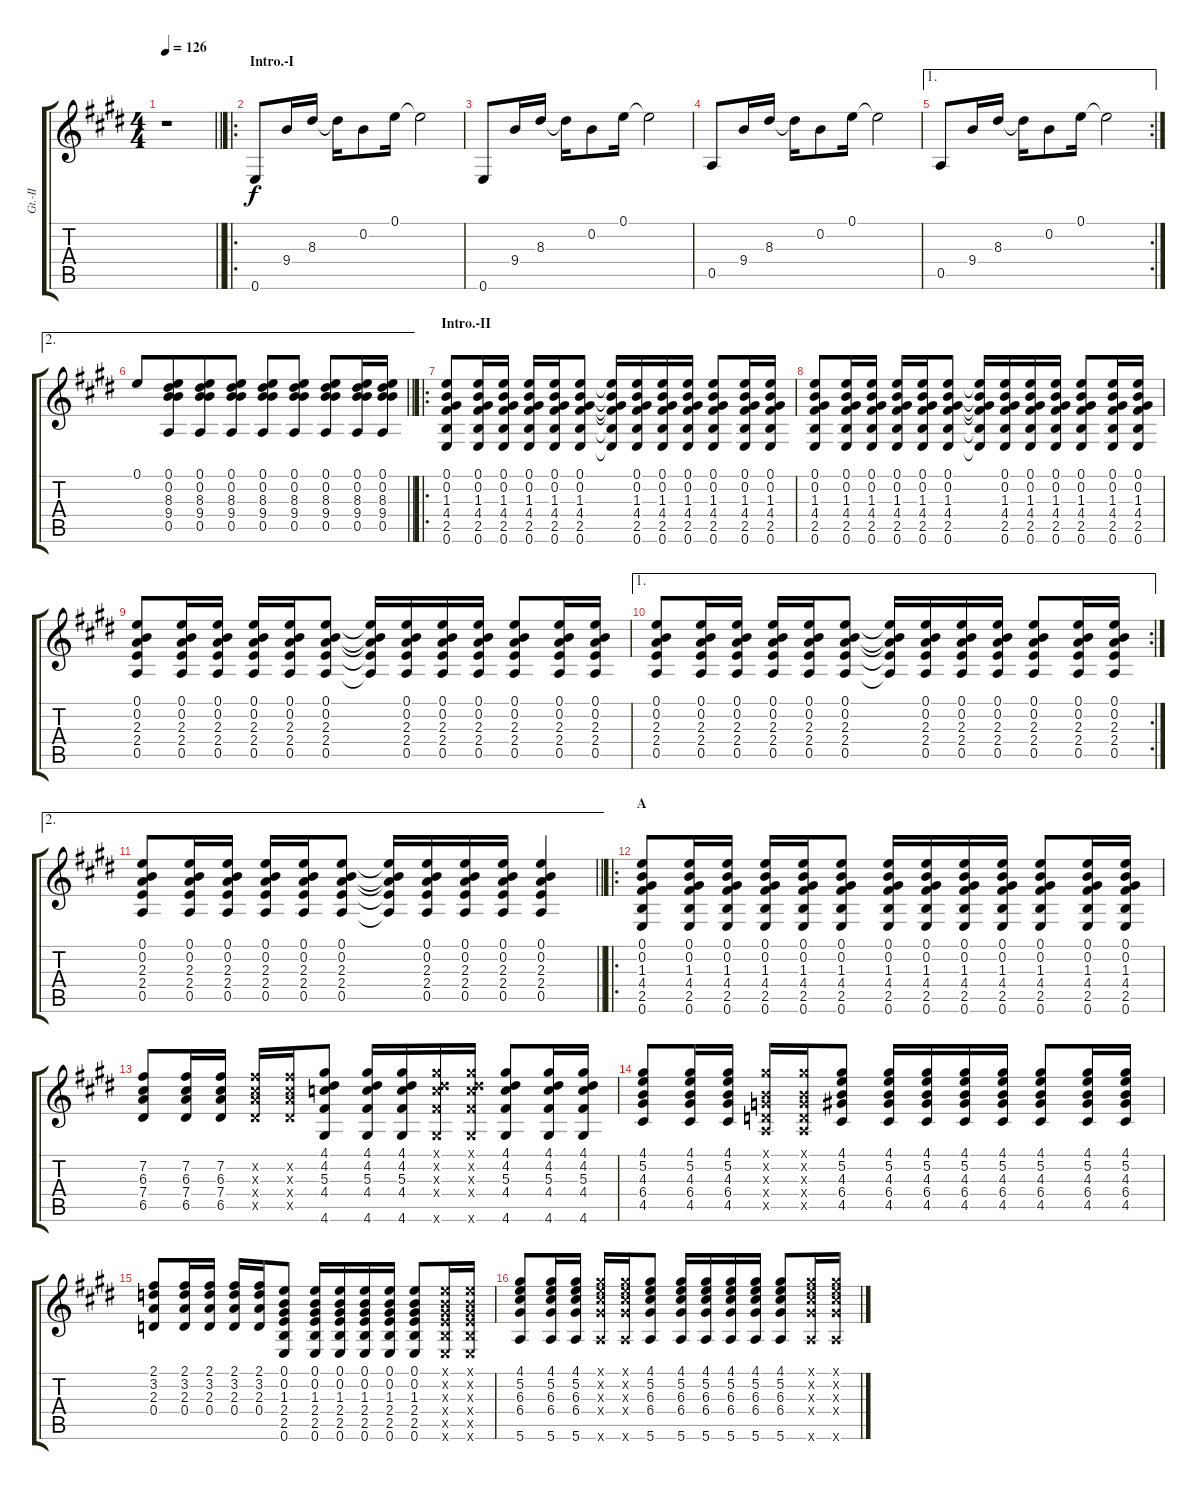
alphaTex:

\track ("Gt.-II" "Gt.-II") {instrument acousticguitarnylon}
\staff {score tabs}
\tuning (E4 B3 G3 D3 A2 E2) {hide}
\ts (4 4)
\tempo 126
\clef g2
\barLineRight lightlight
\ks e
r.1{dy f instrument acousticguitarnylon} |
\ro
\section ("" "Intro.-I")
0.6.8 9.4.16 8.3.16 8.3{t}.16 0.2.8 0.1.16 0.1{t}.2 |
0.6.8 9.4.16 8.3.16 8.3{t}.16 0.2.8 0.1.16 0.1{t}.2 |
0.5.8 9.4.16 8.3.16 8.3{t}.16 0.2.8 0.1.16 0.1{t}.2 |
\ae 1
\rc 2
0.5.8 9.4.16 8.3.16 8.3{t}.16 0.2.8 0.1.16 0.1{t}.2 |
\ae 2
\barLineRight lightlight
0.1.8 (0.1 0.2 8.3 9.4 0.5).8{beam merge} (0.1 0.2 8.3 9.4 0.5).8 (0.1 0.2 8.3 9.4 0.5).8 (0.1 0.2 8.3 9.4 0.5).8 (0.1 0.2 8.3 9.4 0.5).8 (0.1 0.2 8.3 9.4 0.5).8 (0.1 0.2 8.3 9.4 0.5).16 (0.1 0.2 8.3 9.4 0.5).16 |
\ro
\section ("" "Intro.-II")
(0.1 0.2 1.3 4.4 2.5 0.6).8 (0.1 0.2 1.3 4.4 2.5 0.6).16 (0.1 0.2 1.3 4.4 2.5 0.6).16 (0.1 0.2 1.3 4.4 2.5 0.6).16 (0.1 0.2 1.3 4.4 2.5 0.6).16 (0.1 0.2 1.3 4.4 2.5 0.6).8 (0.1{t} 0.2{t} 1.3{t} 4.4{t} 2.5{t} 0.6{t}).16 (0.1 0.2 1.3 4.4 2.5 0.6).16 (0.1 0.2 1.3 4.4 2.5 0.6).16 (0.1 0.2 1.3 4.4 2.5 0.6).16 (0.1 0.2 1.3 4.4 2.5 0.6).8 (0.1 0.2 1.3 4.4 2.5 0.6).16 (0.1 0.2 1.3 4.4 2.5 0.6).16 |
(0.1 0.2 1.3 4.4 2.5 0.6).8 (0.1 0.2 1.3 4.4 2.5 0.6).16 (0.1 0.2 1.3 4.4 2.5 0.6).16 (0.1 0.2 1.3 4.4 2.5 0.6).16 (0.1 0.2 1.3 4.4 2.5 0.6).16 (0.1 0.2 1.3 4.4 2.5 0.6).8 (0.1{t} 0.2{t} 1.3{t} 4.4{t} 2.5{t} 0.6{t}).16 (0.1 0.2 1.3 4.4 2.5 0.6).16 (0.1 0.2 1.3 4.4 2.5 0.6).16 (0.1 0.2 1.3 4.4 2.5 0.6).16 (0.1 0.2 1.3 4.4 2.5 0.6).8 (0.1 0.2 1.3 4.4 2.5 0.6).16 (0.1 0.2 1.3 4.4 2.5 0.6).16 |
(0.1 0.2 2.3 2.4 0.5).8 (0.1 0.2 2.3 2.4 0.5).16 (0.1 0.2 2.3 2.4 0.5).16 (0.1 0.2 2.3 2.4 0.5).16 (0.1 0.2 2.3 2.4 0.5).16 (0.1 0.2 2.3 2.4 0.5).8 (0.1{t} 0.2{t} 2.3{t} 2.4{t} 0.5{t}).16 (0.1 0.2 2.3 2.4 0.5).16 (0.1 0.2 2.3 2.4 0.5).16 (0.1 0.2 2.3 2.4 0.5).16 (0.1 0.2 2.3 2.4 0.5).8 (0.1 0.2 2.3 2.4 0.5).16 (0.1 0.2 2.3 2.4 0.5).16 |
\ae 1
\rc 2
(0.1 0.2 2.3 2.4 0.5).8 (0.1 0.2 2.3 2.4 0.5).16 (0.1 0.2 2.3 2.4 0.5).16 (0.1 0.2 2.3 2.4 0.5).16 (0.1 0.2 2.3 2.4 0.5).16 (0.1 0.2 2.3 2.4 0.5).8 (0.1{t} 0.2{t} 2.3{t} 2.4{t} 0.5{t}).16 (0.1 0.2 2.3 2.4 0.5).16 (0.1 0.2 2.3 2.4 0.5).16 (0.1 0.2 2.3 2.4 0.5).16 (0.1 0.2 2.3 2.4 0.5).8 (0.1 0.2 2.3 2.4 0.5).16 (0.1 0.2 2.3 2.4 0.5).16 |
\ae 2
\barLineRight lightlight
(0.1 0.2 2.3 2.4 0.5).8 (0.1 0.2 2.3 2.4 0.5).16 (0.1 0.2 2.3 2.4 0.5).16 (0.1 0.2 2.3 2.4 0.5).16 (0.1 0.2 2.3 2.4 0.5).16 (0.1 0.2 2.3 2.4 0.5).8 (0.1{t} 0.2{t} 2.3{t} 2.4{t} 0.5{t}).16 (0.1 0.2 2.3 2.4 0.5).16 (0.1 0.2 2.3 2.4 0.5).16 (0.1 0.2 2.3 2.4 0.5).16 (0.1 0.2 2.3 2.4 0.5).4 |
\ro
\section ("" "A")
(0.1 0.2 1.3 4.4 2.5 0.6).8 (0.1 0.2 1.3 4.4 2.5 0.6).16 (0.1 0.2 1.3 4.4 2.5 0.6).16 (0.1 0.2 1.3 4.4 2.5 0.6).16 (0.1 0.2 1.3 4.4 2.5 0.6).16 (0.1 0.2 1.3 4.4 2.5 0.6).8 (0.1 0.2 1.3 4.4 2.5 0.6).16 (0.1 0.2 1.3 4.4 2.5 0.6).16 (0.1 0.2 1.3 4.4 2.5 0.6).16 (0.1 0.2 1.3 4.4 2.5 0.6).16 (0.1 0.2 1.3 4.4 2.5 0.6).8 (0.1 0.2 1.3 4.4 2.5 0.6).16 (0.1 0.2 1.3 4.4 2.5 0.6).16 |
(7.2 6.3 7.4 6.5).8 (7.2 6.3 7.4 6.5).16 (7.2 6.3 7.4 6.5).16 (7.2{x} 6.3{x} 7.4{x} 6.5{x}).16 (7.2{x} 6.3{x} 7.4{x} 6.5{x}).16 (4.1 4.2 5.3 4.4 4.6).8 (4.1 4.2 5.3 4.4 4.6).16 (4.1 4.2 5.3 4.4 4.6).16 (4.1{x} 4.2{x} 5.3{x} 4.4{x} 4.6{x}).16 (4.1{x} 4.2{x} 5.3{x} 4.4{x} 4.6{x}).16 (4.1 4.2 5.3 4.4 4.6).8 (4.1 4.2 5.3 4.4 4.6).16 (4.1 4.2 5.3 4.4 4.6).16 |
(4.1 5.2 4.3 6.4 4.5).8 (4.1 5.2 4.3 6.4 4.5).16 (4.1 5.2 4.3 6.4 4.5).16 (4.1{x} 0.2{x} 0.3{x} 0.4{x} 0.5{x}).16 (4.1{x} 0.2{x} 0.3{x} 0.4{x} 0.5{x}).16 (4.1 5.2 4.3 6.4 4.5).8 (4.1 5.2 4.3 6.4 4.5).16 (4.1 5.2 4.3 6.4 4.5).16 (4.1 5.2 4.3 6.4 4.5).16 (4.1 5.2 4.3 6.4 4.5).16 (4.1 5.2 4.3 6.4 4.5).8 (4.1 5.2 4.3 6.4 4.5).16 (4.1 5.2 4.3 6.4 4.5).16 |
(2.1 3.2 2.3 0.4).8 (2.1 3.2 2.3 0.4).16 (2.1 3.2 2.3 0.4).16 (2.1 3.2 2.3 0.4).16 (2.1 3.2 2.3 0.4).16 (0.1 0.2 1.3 2.4 2.5 0.6).8 (0.1 0.2 1.3 2.4 2.5 0.6).16 (0.1 0.2 1.3 2.4 2.5 0.6).16 (0.1 0.2 1.3 2.4 2.5 0.6).16 (0.1 0.2 1.3 2.4 2.5 0.6).16 (0.1 0.2 1.3 2.4 2.5 0.6).8 (0.1{x} 0.2{x} 1.3{x} 2.4{x} 2.5{x} 0.6{x}).16 (0.1{x} 0.2{x} 1.3{x} 2.4{x} 2.5{x} 0.6{x}).16 |
(4.1 5.2 6.3 6.4 5.6).8 (4.1 5.2 6.3 6.4 5.6).16 (4.1 5.2 6.3 6.4 5.6).16 (4.1{x} 5.2{x} 6.3{x} 6.4{x} 5.6{x}).16 (4.1{x} 5.2{x} 6.3{x} 6.4{x} 5.6{x}).16 (4.1 5.2 6.3 6.4 5.6).8 (4.1 5.2 6.3 6.4 5.6).16 (4.1 5.2 6.3 6.4 5.6).16 (4.1 5.2 6.3 6.4 5.6).16 (4.1 5.2 6.3 6.4 5.6).16 (4.1 5.2 6.3 6.4 5.6).8 (4.1{x} 5.2{x} 6.3{x} 6.4{x} 5.6{x}).16 (4.1{x} 5.2{x} 6.3{x} 6.4{x} 5.6{x}).16
